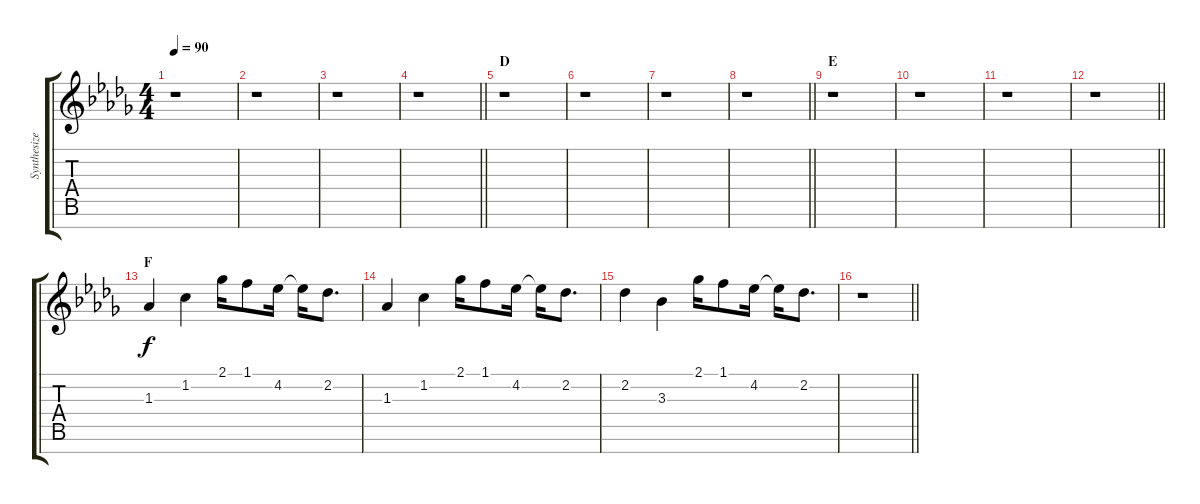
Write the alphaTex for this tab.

\track ("Synthesizer II" "Synthesize") {instrument piccolo}
\staff {score tabs}
\tuning (E5 B4 G4 D4 A3 E3 B2) {hide}
\ts (4 4)
\tempo 90
\clef g2
\ks db
r.1{dy f} |
r.1 |
r.1 |
\barLineRight lightlight
r.1 |
\section ("" "D")
r.1 |
r.1 |
r.1 |
\barLineRight lightlight
r.1 |
\section ("" "E")
r.1 |
r.1 |
r.1 |
\barLineRight lightlight
r.1 |
\section ("" "F")
1.3.4 1.2.4 2.1.16 1.1.8 4.2.16 4.2{t}.16 2.2.8{d} |
1.3.4 1.2.4 2.1.16 1.1.8 4.2.16 4.2{t}.16 2.2.8{d} |
2.2.4 3.3.4 2.1.16 1.1.8 4.2.16 4.2{t}.16 2.2.8{d} |
\barLineRight lightlight
r.1
